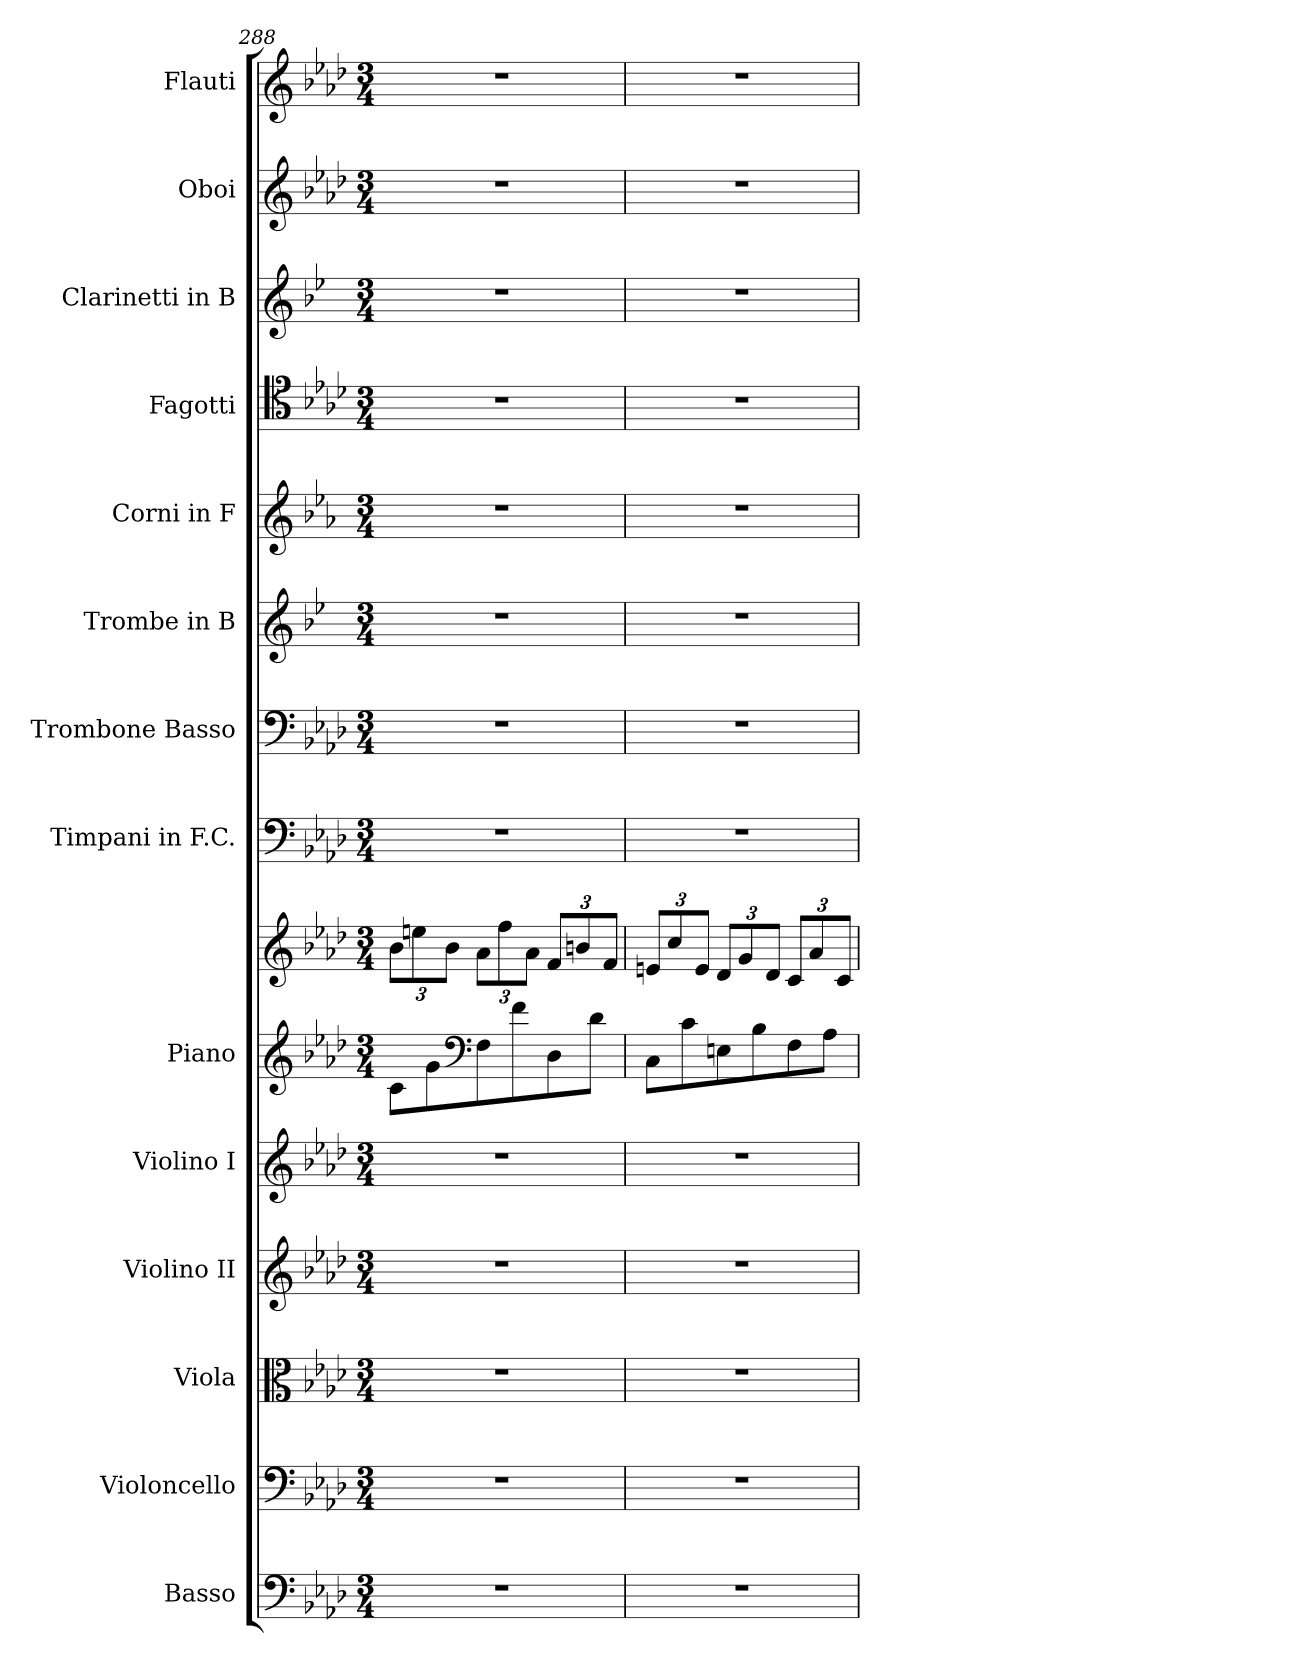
**kern	**kern	**kern	**kern	**kern	**kern	**kern	**kern	**kern	**kern	**kern	**kern	**kern	**kern	**kern
*part14	*part13	*part12	*part11	*part10	*part9	*part9	*part8	*part7	*part6	*part5	*part4	*part3	*part2	*part1
*staff15	*staff14	*staff13	*staff12	*staff11	*staff10	*staff9	*staff8	*staff7	*staff6	*staff5	*staff4	*staff3	*staff2	*staff1
*I"Basso	*I"Violoncello	*I"Viola	*I"Violino II	*I"Violino I	*I"Piano	*	*I"Timpani in F.C.	*I"Trombone Basso	*I"Trombe in B	*I"Corni in F	*I"Fagotti	*I"Clarinetti in B	*I"Oboi	*I"Flauti
*	*	*	*	*	*I'Pno.	*	*I'Timp.	*	*	*	*	*	*I'Ob.	*I'Fl.
*clefF4	*clefF4	*clefC3	*clefG2	*clefG2	*clefG2	*clefG2	*clefF4	*clefF4	*clefG2	*clefG2	*clefC4	*clefG2	*clefG2	*clefG2
*ITrd7c12	*	*	*	*	*	*	*	*	*ITrd1c2	*ITrd4c7	*	*ITrd1c2	*	*
*k[b-e-a-d-]	*k[b-e-a-d-]	*k[b-e-a-d-]	*k[b-e-a-d-]	*k[b-e-a-d-]	*k[b-e-a-d-]	*k[b-e-a-d-]	*k[b-e-a-d-]	*k[b-e-a-d-]	*k[b-e-a-d-]	*k[b-e-a-d-]	*k[b-e-a-d-]	*k[b-e-a-d-]	*k[b-e-a-d-]	*k[b-e-a-d-]
*M3/4	*M3/4	*M3/4	*M3/4	*M3/4	*M3/4	*M3/4	*M3/4	*M3/4	*M3/4	*M3/4	*M3/4	*M3/4	*M3/4	*M3/4
*	*	*	*	*	*	*Xbrackettup	*	*	*	*	*	*	*	*
=288	=288	=288	=288	=288	=288	=288	=288	=288	=288	=288	=288	=288	=288	=288
2.r	2.r	2.r	2.r	2.r	8c\L	12b-\L	2.r	2.r	2.r	2.r	2.r	2.r	2.r	2.r
.	.	.	.	.	.	12een\	.	.	.	.	.	.	.	.
.	.	.	.	.	8g\	.	.	.	.	.	.	.	.	.
.	.	.	.	.	.	12b-\J	.	.	.	.	.	.	.	.
*	*	*	*	*	*clefF4	*	*	*	*	*	*	*	*	*
.	.	.	.	.	8F\	12a-\L	.	.	.	.	.	.	.	.
.	.	.	.	.	.	12ff\	.	.	.	.	.	.	.	.
.	.	.	.	.	8f\	.	.	.	.	.	.	.	.	.
.	.	.	.	.	.	12a-\J	.	.	.	.	.	.	.	.
.	.	.	.	.	8D-\	12f/L	.	.	.	.	.	.	.	.
.	.	.	.	.	.	12bn/	.	.	.	.	.	.	.	.
.	.	.	.	.	8d-\J	.	.	.	.	.	.	.	.	.
.	.	.	.	.	.	12f/J	.	.	.	.	.	.	.	.
!!LO:PB:g=z
=289	=289	=289	=289	=289	=289	=289	=289	=289	=289	=289	=289	=289	=289	=289
2.r	2.r	2.r	2.r	2.r	8C\L	12en/L	2.r	2.r	2.r	2.r	2.r	2.r	2.r	2.r
.	.	.	.	.	.	12cc/	.	.	.	.	.	.	.	.
.	.	.	.	.	8c\	.	.	.	.	.	.	.	.	.
.	.	.	.	.	.	12e/J	.	.	.	.	.	.	.	.
.	.	.	.	.	8En\	12d-/L	.	.	.	.	.	.	.	.
.	.	.	.	.	.	12g/	.	.	.	.	.	.	.	.
.	.	.	.	.	8B-\	.	.	.	.	.	.	.	.	.
.	.	.	.	.	.	12d-/J	.	.	.	.	.	.	.	.
.	.	.	.	.	8F\	12c/L	.	.	.	.	.	.	.	.
.	.	.	.	.	.	12a-/	.	.	.	.	.	.	.	.
.	.	.	.	.	8A-\J	.	.	.	.	.	.	.	.	.
.	.	.	.	.	.	12c/J	.	.	.	.	.	.	.	.
=	=	=	=	=	=	=	=	=	=	=	=	=	=	=
*-	*-	*-	*-	*-	*-	*-	*-	*-	*-	*-	*-	*-	*-	*-
